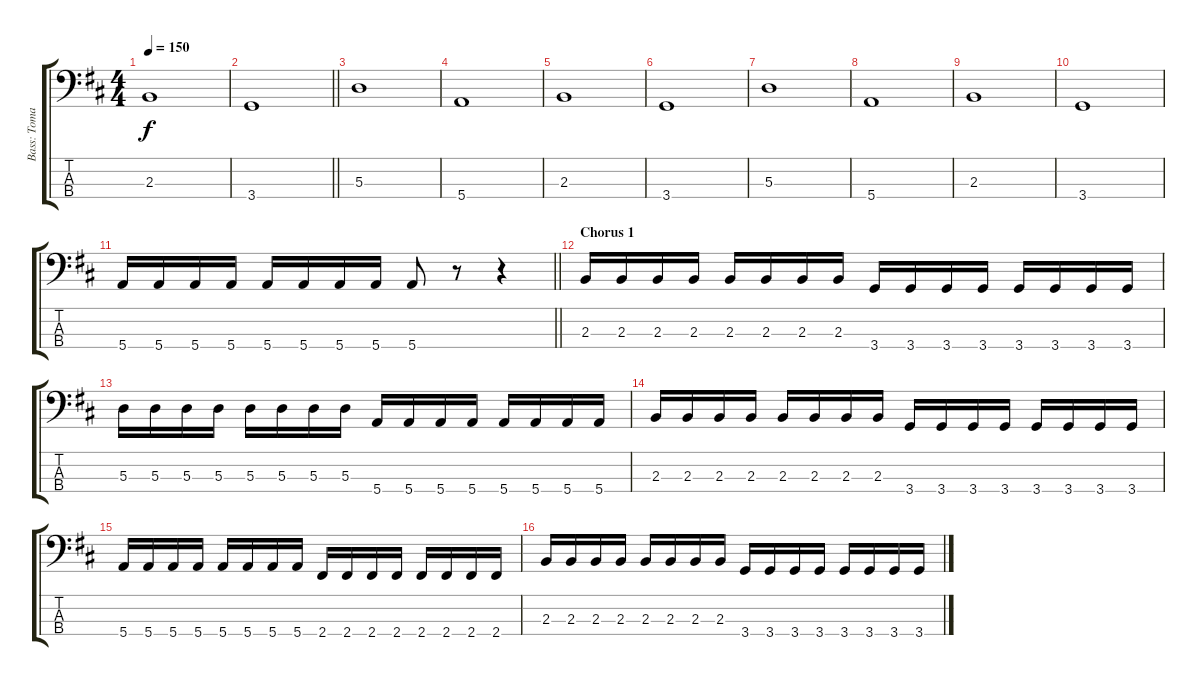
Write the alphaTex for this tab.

\track ("Bass: Tomas Wäppling" "Bass: Toma") {instrument electricbassfinger}
\staff {score tabs}
\tuning (G2 D2 A1 E1) {hide}
\ts (4 4)
\tempo 150
\clef f4
\ks d
2.3.1{dy f} |
\barLineRight lightlight
3.4.1 |
5.3.1 |
5.4.1 |
2.3.1 |
3.4.1 |
5.3.1 |
5.4.1 |
2.3.1 |
3.4.1 |
\barLineRight lightlight
5.4.16 5.4.16 5.4.16 5.4.16 5.4.16 5.4.16 5.4.16 5.4.16 5.4.8 r.8 r.4 |
\section ("" "Chorus 1")
2.3.16 2.3.16 2.3.16 2.3.16 2.3.16 2.3.16 2.3.16 2.3.16 3.4.16 3.4.16 3.4.16 3.4.16 3.4.16 3.4.16 3.4.16 3.4.16 |
5.3.16 5.3.16 5.3.16 5.3.16 5.3.16 5.3.16 5.3.16 5.3.16 5.4.16 5.4.16 5.4.16 5.4.16 5.4.16 5.4.16 5.4.16 5.4.16 |
2.3.16 2.3.16 2.3.16 2.3.16 2.3.16 2.3.16 2.3.16 2.3.16 3.4.16 3.4.16 3.4.16 3.4.16 3.4.16 3.4.16 3.4.16 3.4.16 |
5.4.16 5.4.16 5.4.16 5.4.16 5.4.16 5.4.16 5.4.16 5.4.16 2.4.16 2.4.16 2.4.16 2.4.16 2.4.16 2.4.16 2.4.16 2.4.16 |
2.3.16 2.3.16 2.3.16 2.3.16 2.3.16 2.3.16 2.3.16 2.3.16 3.4.16 3.4.16 3.4.16 3.4.16 3.4.16 3.4.16 3.4.16 3.4.16
